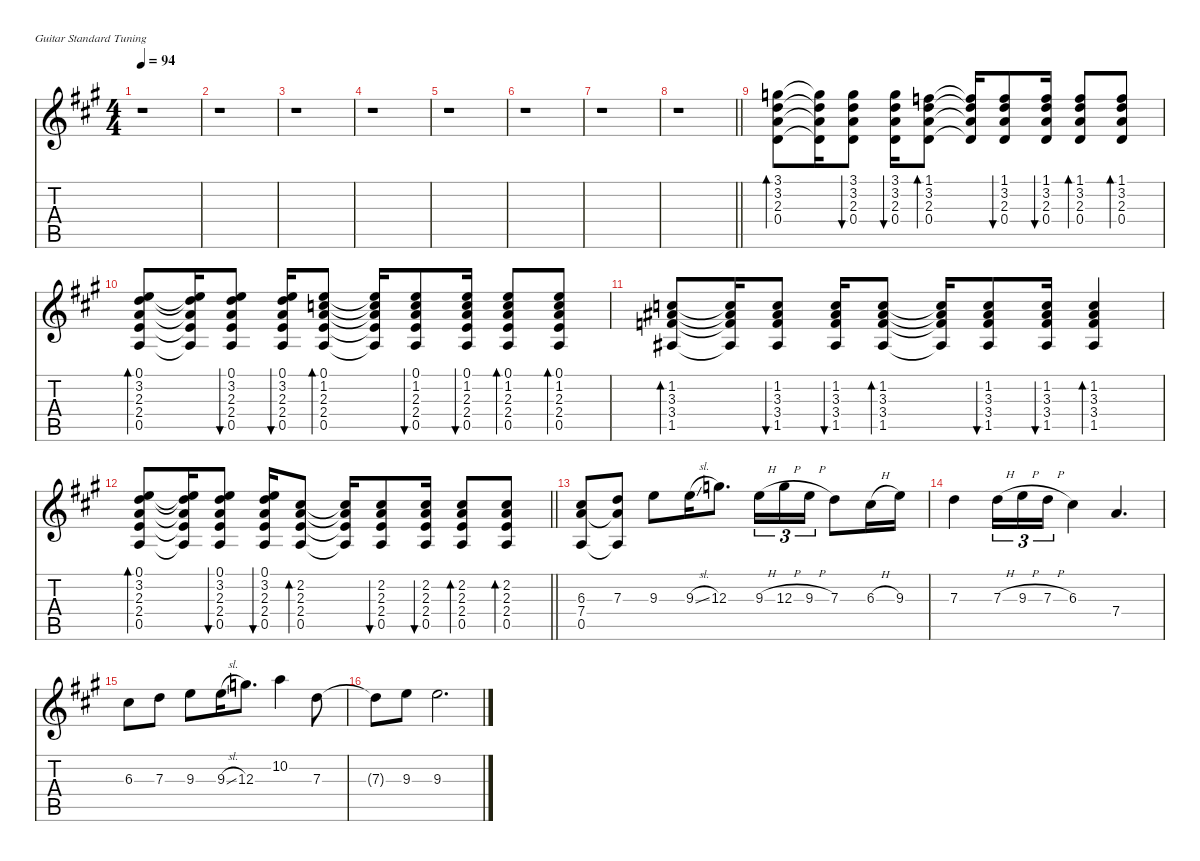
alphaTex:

\defaultSystemsLayout 4
\hideDynamics
\bracketExtendMode nobrackets
\singleTrackTrackNamePolicy hidden
\multiTrackTrackNamePolicy hidden
\firstSystemTrackNameMode fullname
\firstSystemTrackNameOrientation horizontal
\otherSystemsTrackNameOrientation horizontal
\track ("Lead Guitar" "od.guit.") {defaultSystemsLayout 16 mute instrument overdrivenguitar}
\staff {score tabs}
\tuning (E4 B3 G3 D3 A2 E2)
\ts (4 4)
\tempo 94
\clef g2
\ks a
r.1{dy f beam Down} |
r.1{beam Down} |
r.1{beam Down} |
r.1{beam Down} |
r.1{beam Down} |
r.1{beam Down} |
r.1{beam Down} |
\barLineRight lightlight
r.1{beam Down} |
(3.1{acc forcenatural} 3.2{acc forcenatural} 2.3{acc forcenatural} 0.4{acc forcenatural}).8{bd 120 instrument acousticguitarsteel beam Down} (3.1{t acc forcenatural} 3.2{t acc forcenatural} 2.3{t acc forcenatural} 0.4{t acc forcenatural}).16{beam Down} (3.1{acc forcenatural} 3.2{acc forcenatural} 2.3{acc forcenatural} 0.4{acc forcenatural}).8{bu 30 beam Down} (3.1{acc forcenatural} 3.2{acc forcenatural} 2.3{acc forcenatural} 0.4{acc forcenatural}).16{bu 30 beam Down} (1.1{acc forcenatural} 3.2{acc forcenatural} 2.3{acc forcenatural} 0.4{acc forcenatural}).8{bd 60 beam Down} (1.1{t acc forcenatural} 3.2{t acc forcenatural} 2.3{t acc forcenatural} 0.4{t acc forcenatural}).16{beam Up} (1.1{acc forcenatural} 3.2{acc forcenatural} 2.3{acc forcenatural} 0.4{acc forcenatural}).8{bu 30 beam Up} (1.1{acc forcenatural} 3.2{acc forcenatural} 2.3{acc forcenatural} 0.4{acc forcenatural}).16{bu 30 beam Up} (1.1{acc forcenatural} 3.2{acc forcenatural} 2.3{acc forcenatural} 0.4{acc forcenatural}).8{bd 30 beam Up} (1.1{acc forcenatural} 3.2{acc forcenatural} 2.3{acc forcenatural} 0.4{acc forcenatural}).8{bd 30 beam Up} |
(0.1{acc forcenatural} 3.2{acc forcenatural} 2.3{acc forcenatural} 2.4{acc forcenatural} 0.5{acc forcenatural}).8{bd 60 beam Up} (0.1{t acc forcenatural} 3.2{t acc forcenatural} 2.3{t acc forcenatural} 2.4{t acc forcenatural} 0.5{t acc forcenatural}).16{beam Up} (0.1{acc forcenatural} 3.2{acc forcenatural} 2.3{acc forcenatural} 2.4{acc forcenatural} 0.5{acc forcenatural}).8{bu 30 beam Up} (0.1{acc forcenatural} 3.2{acc forcenatural} 2.3{acc forcenatural} 2.4{acc forcenatural} 0.5{acc forcenatural}).16{bu 30 beam Up} (0.1{acc forcenatural} 1.2{acc forcenatural} 2.3{acc forcenatural} 2.4{acc forcenatural} 0.5{acc forcenatural}).8{bd 60 beam Up} (0.1{t acc forcenatural} 1.2{t acc forcenatural} 2.3{t acc forcenatural} 2.4{t acc forcenatural} 0.5{t acc forcenatural}).16{beam Up} (0.1{acc forcenatural} 1.2{acc forcenatural} 2.3{acc forcenatural} 2.4{acc forcenatural} 0.5{acc forcenatural}).8{bu 30 beam Up} (0.1{acc forcenatural} 1.2{acc forcenatural} 2.3{acc forcenatural} 2.4{acc forcenatural} 0.5{acc forcenatural}).16{bu 30 beam Up} (0.1{acc forcenatural} 1.2{acc forcenatural} 2.3{acc forcenatural} 2.4{acc forcenatural} 0.5{acc forcenatural}).8{bd 30 beam Up} (0.1{acc forcenatural} 1.2{acc forcenatural} 2.3{acc forcenatural} 2.4{acc forcenatural} 0.5{acc forcenatural}).8{bd 30 beam Up} |
(1.2{acc forcenatural} 3.3{acc #} 3.4{acc forcenatural} 1.5{acc #}).8{bd 60 beam Up} (1.2{t acc forcenatural} 3.3{t acc #} 3.4{t acc forcenatural} 1.5{t acc #}).16{beam Up} (1.2{acc forcenatural} 3.3{acc #} 3.4{acc forcenatural} 1.5{acc #}).8{bu 30 beam Up} (1.2{acc forcenatural} 3.3{acc #} 3.4{acc forcenatural} 1.5{acc #}).16{bu 30 beam Up} (1.2{acc forcenatural} 3.3{acc #} 3.4{acc forcenatural} 1.5{acc #}).8{bd 60 beam Up} (1.2{t acc forcenatural} 3.3{t acc #} 3.4{t acc forcenatural} 1.5{t acc #}).16{beam Up} (1.2{acc forcenatural} 3.3{acc #} 3.4{acc forcenatural} 1.5{acc #}).8{bu 30 beam Up} (1.2{acc forcenatural} 3.3{acc #} 3.4{acc forcenatural} 1.5{acc #}).16{bu 30 beam Up} (1.2{acc forcenatural} 3.3{acc #} 3.4{acc forcenatural} 1.5{acc #}).4{bd 30 beam Up} |
\barLineRight lightlight
(0.1{acc forcenatural} 3.2{acc forcenatural} 2.3{acc forcenatural} 2.4{acc forcenatural} 0.5{acc forcenatural}).8{bd 60 beam Up} (0.1{t acc forcenatural} 3.2{t acc forcenatural} 2.3{t acc forcenatural} 2.4{t acc forcenatural} 0.5{t acc forcenatural}).16{beam Up} (0.1{acc forcenatural} 3.2{acc forcenatural} 2.3{acc forcenatural} 2.4{acc forcenatural} 0.5{acc forcenatural}).8{bu 30 beam Up} (0.1{acc forcenatural} 3.2{acc forcenatural} 2.3{acc forcenatural} 2.4{acc forcenatural} 0.5{acc forcenatural}).16{bu 30 beam Up} (2.2{acc #} 2.3{acc forcenatural} 2.4{acc forcenatural} 0.5{acc forcenatural}).8{bd 60 beam Up} (2.2{t acc #} 2.3{t acc forcenatural} 2.4{t acc forcenatural} 0.5{t acc forcenatural}).16{beam Up} (2.2{acc #} 2.3{acc forcenatural} 2.4{acc forcenatural} 0.5{acc forcenatural}).8{bu 30 beam Up} (2.2{acc #} 2.3{acc forcenatural} 2.4{acc forcenatural} 0.5{acc forcenatural}).16{bu 30 beam Up} (2.2{acc #} 2.3{acc forcenatural} 2.4{acc forcenatural} 0.5{acc forcenatural}).8{bd 30 beam Up} (2.2{acc #} 2.3{acc forcenatural} 2.4{acc forcenatural} 0.5{acc forcenatural}).8{bd 30 beam Up} |
(6.3{acc #} 7.4{acc forcenatural} 0.5{acc forcenatural}).8{instrument overdrivenguitar beam Up} (7.3{acc forcenatural} 7.4{t acc forcenatural} 0.5{t acc forcenatural}).8{beam Up} 9.3{acc forcenatural}.8{beam Down} 9.3{sl acc forcenatural}.16{beam Down} 12.3{acc forcenatural}.8{d beam Down} 9.3{h acc forcenatural}.16{tu (3 2) beam Down} 12.3{h acc forcenatural}.16{tu (3 2) beam Down} 9.3{h acc forcenatural}.16{tu (3 2) beam Down} 7.3{acc forcenatural}.8{beam Down} 6.3{h acc #}.16{beam Down} 9.3{acc forcenatural}.16{beam Down} |
7.3{acc forcenatural}.4{beam Down} 7.3{h acc forcenatural}.16{tu (3 2) beam Down} 9.3{h acc forcenatural}.16{tu (3 2) beam Down} 7.3{h acc forcenatural}.16{tu (3 2) beam Down} 6.3{acc #}.4{beam Down} 7.4{acc forcenatural}.4{d beam Up} |
6.3{acc #}.8{beam Down} 7.3{acc forcenatural}.8{beam Down} 9.3{acc forcenatural}.8{beam Down} 9.3{sl acc forcenatural}.16{beam Down} 12.3{acc forcenatural}.8{d beam Down} 10.2{acc forcenatural}.4{beam Down} 7.3{acc forcenatural}.8{beam Down} |
7.3{t acc forcenatural}.8{beam Down} 9.3{acc forcenatural}.8{beam Down} 9.3{acc forcenatural}.2{d beam Down}
